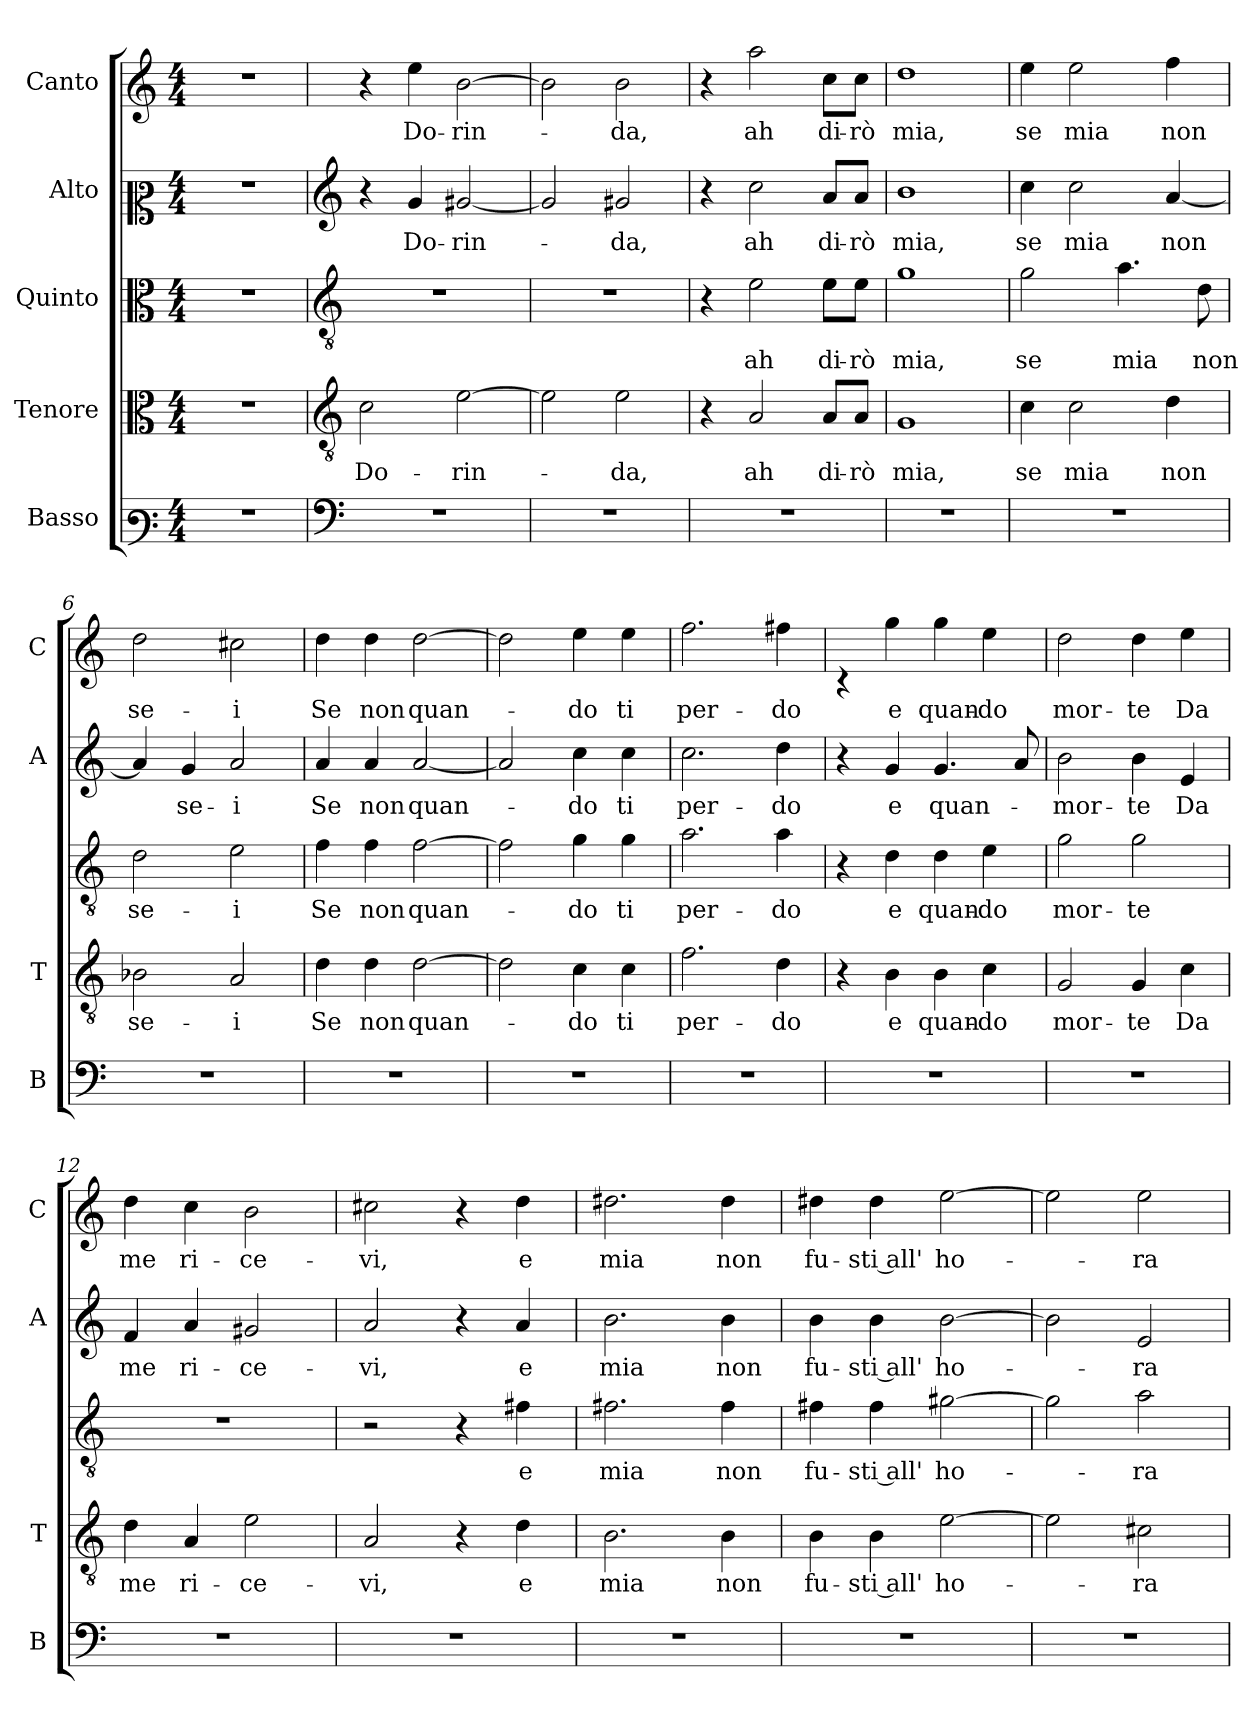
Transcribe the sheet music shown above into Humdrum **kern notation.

**kern	**kern	**text	**kern	**text	**kern	**text	**kern	**text
*part5	*part4	*part4	*part3	*part3	*part2	*part2	*part1	*part1
*staff5	*staff4	*staff4	*staff3	*staff3	*staff2	*staff2	*staff1	*staff1
*I"Basso	*I"Tenore	*	*I"Quinto	*	*I"Alto	*	*I"Canto	*
*I'B	*I'T	*	*	*	*I'A	*	*I'C	*
*clefF3	*clefC3	*	*clefC3	*	*clefC2	*	*clefG2	*
*k[]	*k[]	*	*k[]	*	*k[]	*	*k[]	*
*C:	*C:	*	*C:	*	*C:	*	*C:	*
*M4/4	*M4/4	*	*M4/4	*	*M4/4	*	*M4/4	*
=	=	=	=	=	=	=	=	=
1r	1r	.	1r	.	1r	.	1r	.
=1	=1	=1	=1	=1	=1	=1	=1	=1
*clefF4	*clefGv2	*	*clefGv2	*	*clefG2	*	*	*
!	!	!LO:LY:b	!	!	!	!	!	!
1r	2c\	Do-	1r	.	4r	.	4r	.
!	!	!	!	!	!	!LO:LY:b	!	!LO:LY:b
.	.	.	.	.	4g/	Do-	4ee\	Do-
!	!	!LO:LY:b	!	!	!	!LO:LY:b	!	!LO:LY:b
.	[2e\	-rin-	.	.	[2g#X/	-rin-	[2b\	-rin-
=2	=2	=2	=2	=2	=2	=2	=2	=2
1r	2e\]	.	1r	.	2g#/]	.	2b\]	.
!	!	!LO:LY:b	!	!	!	!LO:LY:b	!	!LO:LY:b
.	2e\	-da,	.	.	2g#X/	-da,	2b\	-da,
=3	=3	=3	=3	=3	=3	=3	=3	=3
1r	4r	.	4r	.	4r	.	4r	.
!	!	!LO:LY:b	!	!LO:LY:b	!	!LO:LY:b	!	!LO:LY:b
.	2A/	ah	2e\	ah	2cc\	ah	2aa\	ah
!	!	!LO:LY:b	!	!LO:LY:b	!	!LO:LY:b	!	!LO:LY:b
.	8A/L	di-	8e\L	di-	8a/L	di-	8cc\L	di-
!	!	!LO:LY:b	!	!LO:LY:b	!	!LO:LY:b	!	!LO:LY:b
.	8A/J	-rò	8e\J	-rò	8a/J	-rò	8cc\J	-rò
=4	=4	=4	=4	=4	=4	=4	=4	=4
!	!	!LO:LY:b	!	!LO:LY:b	!	!LO:LY:b	!	!LO:LY:b
1r	1G	mia,	1g	mia,	1b	mia,	1dd	mia,
=5	=5	=5	=5	=5	=5	=5	=5	=5
!	!	!LO:LY:b	!	!LO:LY:b	!	!LO:LY:b	!	!LO:LY:b
1r	4c\	se	2g\	se	4cc\	se	4ee\	se
!	!	!LO:LY:b	!	!	!	!LO:LY:b	!	!LO:LY:b
.	2c\	mia	.	.	2cc\	mia	2ee\	mia
!	!	!	!	!LO:LY:b	!	!	!	!
.	.	.	4.a\	mia	.	.	.	.
!	!	!LO:LY:b	!	!	!	!LO:LY:b	!	!LO:LY:b
.	4d\	non	.	.	[4a/	non	4ff\	non
!	!	!	!	!LO:LY:b	!	!	!	!
.	.	.	8d\	non	.	.	.	.
=6	=6	=6	=6	=6	=6	=6	=6	=6
!	!	!LO:LY:b	!	!LO:LY:b	!	!	!	!LO:LY:b
1r	2B-X\	se-	2d\	se-	4a/]	.	2dd\	se-
!	!	!	!	!	!	!LO:LY:b	!	!
.	.	.	.	.	4g/	se-	.	.
!	!	!LO:LY:b	!	!LO:LY:b	!	!LO:LY:b	!	!LO:LY:b
.	2A/	-i	2e\	-i	2a/	-i	2cc#X\	-i
=7	=7	=7	=7	=7	=7	=7	=7	=7
!	!	!LO:LY:b	!	!LO:LY:b	!	!LO:LY:b	!	!LO:LY:b
1r	4d\	Se	4f\	Se	4a/	Se	4dd\	Se
!	!	!LO:LY:b	!	!LO:LY:b	!	!LO:LY:b	!	!LO:LY:b
.	4d\	non	4f\	non	4a/	non	4dd\	non
!	!	!LO:LY:b	!	!LO:LY:b	!	!LO:LY:b	!	!LO:LY:b
.	[2d\	quan-	[2f\	quan-	[2a/	quan-	[2dd\	quan-
!!LO:LB:g=z
=8	=8	=8	=8	=8	=8	=8	=8	=8
1r	2d\]	.	2f\]	.	2a/]	.	2dd\]	.
!	!	!LO:LY:b	!	!LO:LY:b	!	!LO:LY:b	!	!LO:LY:b
.	4c\	-do	4g\	-do	4cc\	-do	4ee\	-do
!	!	!LO:LY:b	!	!LO:LY:b	!	!LO:LY:b	!	!LO:LY:b
.	4c\	ti	4g\	ti	4cc\	ti	4ee\	ti
=9	=9	=9	=9	=9	=9	=9	=9	=9
!	!	!LO:LY:b	!	!LO:LY:b	!	!LO:LY:b	!	!LO:LY:b
1r	2.f\	per-	2.a\	per-	2.cc\	per-	2.ff\	per-
!	!	!LO:LY:b	!	!LO:LY:b	!	!LO:LY:b	!	!LO:LY:b
.	4d\	-do	4a\	-do	4dd\	-do	4ff#X\	-do
=10	=10	=10	=10	=10	=10	=10	=10	=10
1r	4r	.	4r	.	4r	.	4rc	.
!	!	!LO:LY:b	!	!LO:LY:b	!	!LO:LY:b	!	!LO:LY:b
.	4B\	e	4d\	e	4g/	e	4gg\	e
!	!	!LO:LY:b	!	!LO:LY:b	!	!LO:LY:b	!	!LO:LY:b
.	4B\	quan-	4d\	quan-	4.g/	quan-	4gg\	quan-
!	!	!LO:LY:b	!	!LO:LY:b	!	!	!	!LO:LY:b
.	4c\	-do	4e\	-do	.	.	4ee\	-do
.	.	.	.	.	8a/	.	.	.
=11	=11	=11	=11	=11	=11	=11	=11	=11
!	!	!LO:LY:b	!	!LO:LY:b	!	!LO:LY:b	!	!LO:LY:b
1r	2G/	mor-	2g\	mor-	2b\	-mor-	2dd\	mor-
!	!	!LO:LY:b	!	!LO:LY:b	!	!LO:LY:b	!	!LO:LY:b
.	4G/	-te	2g\	-te	4b\	-te	4dd\	-te
!	!	!LO:LY:b	!	!	!	!LO:LY:b	!	!LO:LY:b
.	4c\	Da	.	.	4e/	Da	4ee\	Da
=12	=12	=12	=12	=12	=12	=12	=12	=12
!	!	!LO:LY:b	!	!	!	!LO:LY:b	!	!LO:LY:b
1r	4d\	me	1r	.	4f/	me	4dd\	me
!	!	!LO:LY:b	!	!	!	!LO:LY:b	!	!LO:LY:b
.	4A/	ri-	.	.	4a/	ri-	4cc\	ri-
!	!	!LO:LY:b	!	!	!	!LO:LY:b	!	!LO:LY:b
.	2e\	-ce-	.	.	2g#X/	-ce-	2b\	-ce-
=13	=13	=13	=13	=13	=13	=13	=13	=13
!	!	!LO:LY:b	!	!LO:LY:b	!	!LO:LY:b	!	!LO:LY:b
1r	2A/	-vi,	2r	vi,	2a/	-vi,	2cc#X\	-vi,
.	4r	.	4r	.	4r	.	4r	.
!	!	!LO:LY:b	!	!LO:LY:b	!	!LO:LY:b	!	!LO:LY:b
.	4d\	e	4f#X\	e	4a/	e	4dd\	e
=14	=14	=14	=14	=14	=14	=14	=14	=14
!	!	!LO:LY:b	!	!LO:LY:b	!	!LO:LY:b	!	!LO:LY:b
1r	2.B\	mia	2.f#X\	mia	2.b\	mia	2.dd#X\	mia
!	!	!LO:LY:b	!	!LO:LY:b	!	!LO:LY:b	!	!LO:LY:b
.	4B\	non	4f#\	non	4b\	non	4dd#\	non
=15	=15	=15	=15	=15	=15	=15	=15	=15
!	!	!LO:LY:b	!	!LO:LY:b	!	!LO:LY:b	!	!LO:LY:b
1r	4B\	fu-	4f#X\	fu-	4b\	fu-	4dd#X\	fu-
!	!	!LO:LY:b	!	!LO:LY:b	!	!LO:LY:b	!	!LO:LY:b
.	4B\	-sti all'	4f#\	-sti all'	4b\	-sti all'	4dd#\	-sti all'
!	!	!LO:LY:b	!	!LO:LY:b	!	!LO:LY:b	!	!LO:LY:b
.	[2e\	ho-	[2g#X\	ho-	[2b\	ho-	[2ee\	ho-
!!LO:PB:g=z
=16	=16	=16	=16	=16	=16	=16	=16	=16
1r	2e\]	.	2g#\]	.	2b\]	.	2ee\]	.
!	!	!LO:LY:b	!	!LO:LY:b	!	!LO:LY:b	!	!LO:LY:b
.	2c#X\	-ra	2a\	-ra	2e/	-ra	2ee\	-ra
=	=	=	=	=	=	=	=	=
*-	*-	*-	*-	*-	*-	*-	*-	*-
